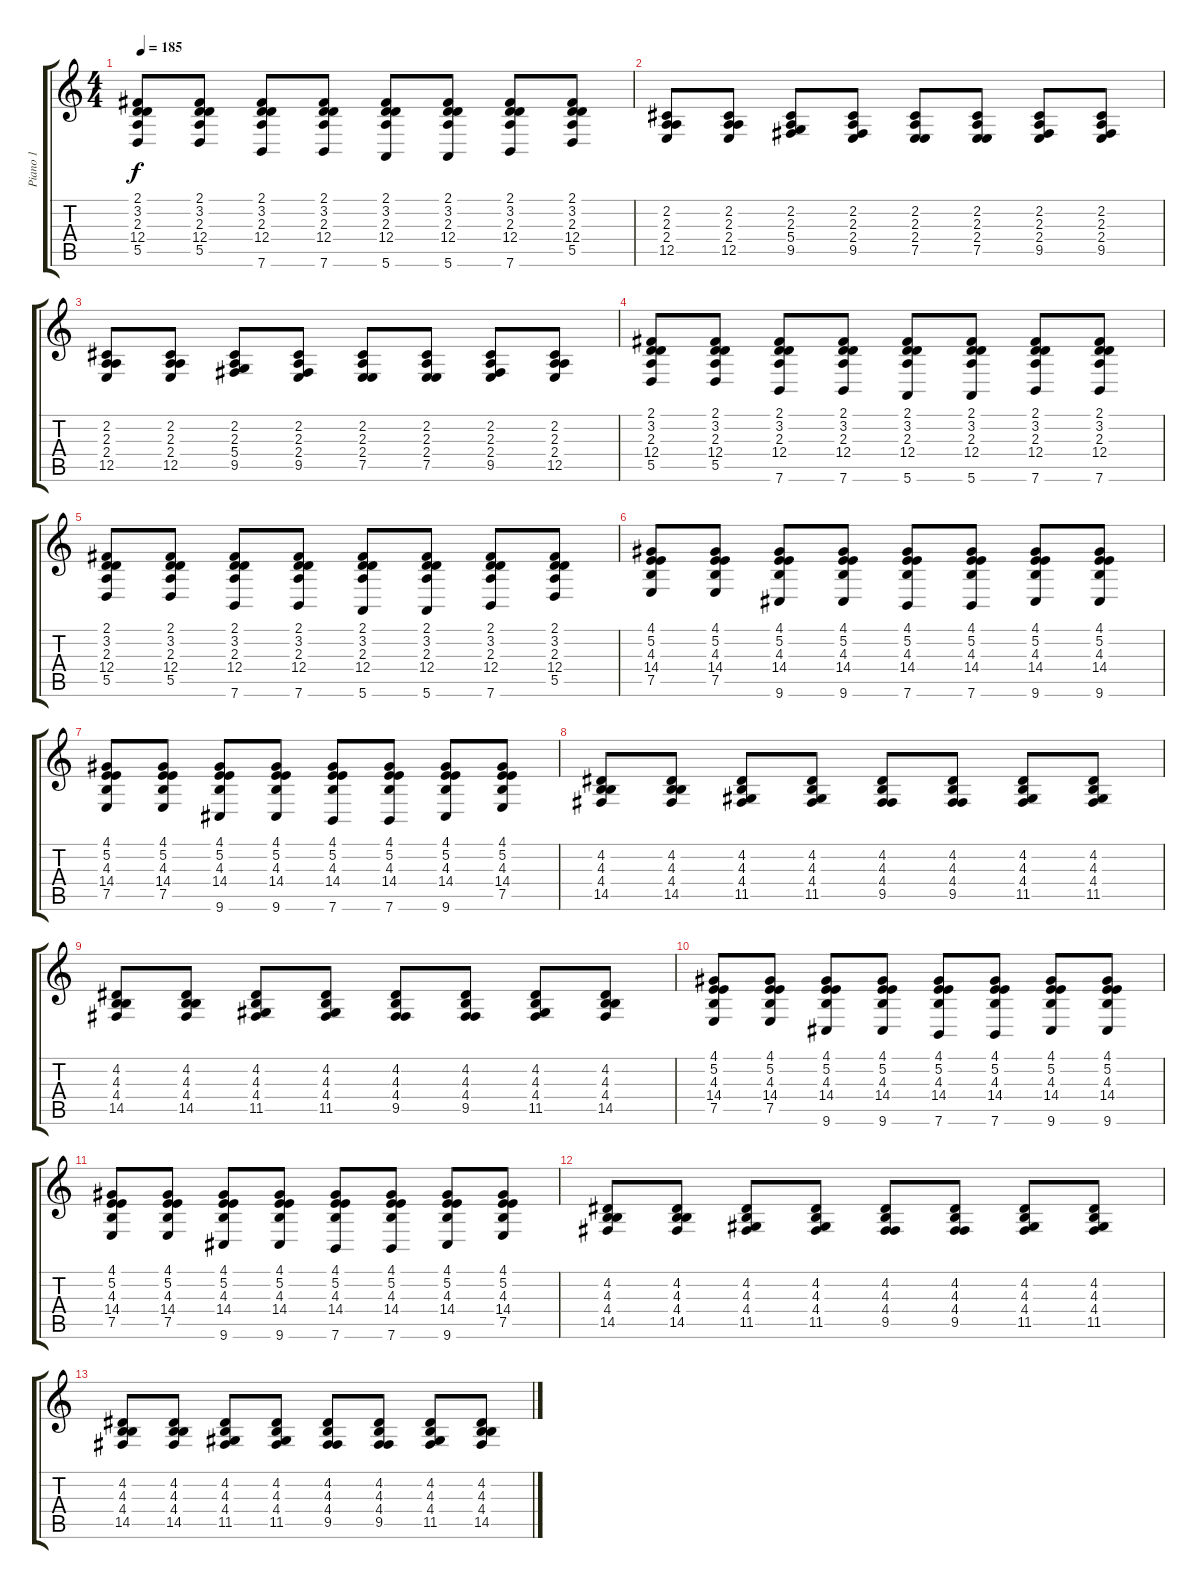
\track ("Piano 1" "Piano 1") {instrument brightacousticpiano}
\staff {score tabs}
\tuning (E4 B3 G3 D3 A2 E2) {hide}
\ts (4 4)
\tempo 185
\clef g2
\ks c
(2.1 3.2 2.3 12.4 5.5).8{dy f} (2.1 3.2 2.3 12.4 5.5).8 (2.1 3.2 2.3 12.4 7.6).8 (2.1 3.2 2.3 12.4 7.6).8 (2.1 3.2 2.3 12.4 5.6).8 (2.1 3.2 2.3 12.4 5.6).8 (2.1 3.2 2.3 12.4 7.6).8 (2.1 3.2 2.3 12.4 5.5).8 |
(2.2 2.3 2.4 12.5).8 (2.2 2.3 2.4 12.5).8 (2.2 2.3 5.4 9.5).8 (2.2 2.3 2.4 9.5).8 (2.2 2.3 2.4 7.5).8 (2.2 2.3 2.4 7.5).8 (2.2 2.3 2.4 9.5).8 (2.2 2.3 2.4 9.5).8 |
(2.2 2.3 2.4 12.5).8 (2.2 2.3 2.4 12.5).8 (2.2 2.3 5.4 9.5).8 (2.2 2.3 2.4 9.5).8 (2.2 2.3 2.4 7.5).8 (2.2 2.3 2.4 7.5).8 (2.2 2.3 2.4 9.5).8 (2.2 2.3 2.4 12.5).8 |
(2.1 3.2 2.3 12.4 5.5).8 (2.1 3.2 2.3 12.4 5.5).8 (2.1 3.2 2.3 12.4 7.6).8 (2.1 3.2 2.3 12.4 7.6).8 (2.1 3.2 2.3 12.4 5.6).8 (2.1 3.2 2.3 12.4 5.6).8 (2.1 3.2 2.3 12.4 7.6).8 (2.1 3.2 2.3 12.4 7.6).8 |
(2.1 3.2 2.3 12.4 5.5).8 (2.1 3.2 2.3 12.4 5.5).8 (2.1 3.2 2.3 12.4 7.6).8 (2.1 3.2 2.3 12.4 7.6).8 (2.1 3.2 2.3 12.4 5.6).8 (2.1 3.2 2.3 12.4 5.6).8 (2.1 3.2 2.3 12.4 7.6).8 (2.1 3.2 2.3 12.4 5.5).8 |
(4.1 5.2 4.3 14.4 7.5).8{volume 10} (4.1 5.2 4.3 14.4 7.5).8 (4.1 5.2 4.3 14.4 9.6).8 (4.1 5.2 4.3 14.4 9.6).8 (4.1 5.2 4.3 14.4 7.6).8 (4.1 5.2 4.3 14.4 7.6).8 (4.1 5.2 4.3 14.4 9.6).8 (4.1 5.2 4.3 14.4 9.6).8 |
(4.1 5.2 4.3 14.4 7.5).8 (4.1 5.2 4.3 14.4 7.5).8 (4.1 5.2 4.3 14.4 9.6).8 (4.1 5.2 4.3 14.4 9.6).8 (4.1 5.2 4.3 14.4 7.6).8 (4.1 5.2 4.3 14.4 7.6).8 (4.1 5.2 4.3 14.4 9.6).8 (4.1 5.2 4.3 14.4 7.5).8 |
(4.2 4.3 4.4 14.5).8{volume 8} (4.2 4.3 4.4 14.5).8 (4.2 4.3 4.4 11.5).8 (4.2 4.3 4.4 11.5).8 (4.2 4.3 4.4 9.5).8 (4.2 4.3 4.4 9.5).8 (4.2 4.3 4.4 11.5).8 (4.2 4.3 4.4 11.5).8 |
(4.2 4.3 4.4 14.5).8 (4.2 4.3 4.4 14.5).8 (4.2 4.3 4.4 11.5).8 (4.2 4.3 4.4 11.5).8 (4.2 4.3 4.4 9.5).8 (4.2 4.3 4.4 9.5).8 (4.2 4.3 4.4 11.5).8 (4.2 4.3 4.4 14.5).8 |
(4.1 5.2 4.3 14.4 7.5).8{volume 6} (4.1 5.2 4.3 14.4 7.5).8 (4.1 5.2 4.3 14.4 9.6).8 (4.1 5.2 4.3 14.4 9.6).8 (4.1 5.2 4.3 14.4 7.6).8 (4.1 5.2 4.3 14.4 7.6).8 (4.1 5.2 4.3 14.4 9.6).8 (4.1 5.2 4.3 14.4 9.6).8 |
(4.1 5.2 4.3 14.4 7.5).8{volume 5} (4.1 5.2 4.3 14.4 7.5).8 (4.1 5.2 4.3 14.4 9.6).8 (4.1 5.2 4.3 14.4 9.6).8 (4.1 5.2 4.3 14.4 7.6).8 (4.1 5.2 4.3 14.4 7.6).8 (4.1 5.2 4.3 14.4 9.6).8 (4.1 5.2 4.3 14.4 7.5).8 |
(4.2 4.3 4.4 14.5).8{volume 3} (4.2 4.3 4.4 14.5).8 (4.2 4.3 4.4 11.5).8 (4.2 4.3 4.4 11.5).8 (4.2 4.3 4.4 9.5).8 (4.2 4.3 4.4 9.5).8 (4.2 4.3 4.4 11.5).8 (4.2 4.3 4.4 11.5).8 |
(4.2 4.3 4.4 14.5).8{volume 2} (4.2 4.3 4.4 14.5).8 (4.2 4.3 4.4 11.5).8 (4.2 4.3 4.4 11.5).8 (4.2 4.3 4.4 9.5).8 (4.2 4.3 4.4 9.5).8 (4.2 4.3 4.4 11.5).8 (4.2 4.3 4.4 14.5).8
